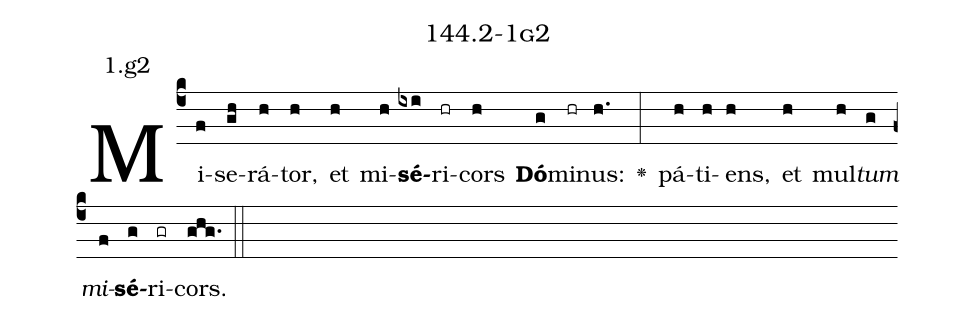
name: 144.2-1g2;
annotation: 1.g2;
%%
(c4)Mi(f)se(gh)rá(h)tor,(h) et(h) mi(h)<b>sé</b>(ixi)ri(hr)cors(h) <b>Dó</b>(g)mi(hr)nus:(h.) <v>\greheightstar</v>(:) pá(h)ti(h)ens,(h) et(h) mul(h)<i>tum</i>(g) <i>mi</i>(f)<b>sé</b>(g)ri(gr)cors.(ghg.) (::)


%E(h) u(h) o(g) u(f) a(g) e.(ghg.) (::)
